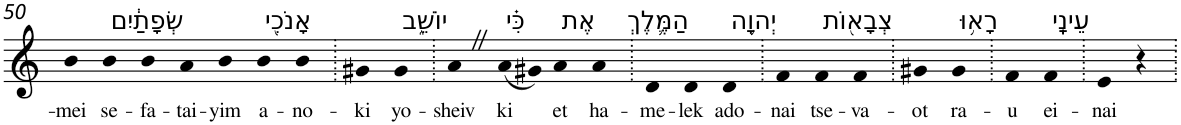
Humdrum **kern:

**kern	**text
*part1	*part1
*staff1	*staff1
*I"Piano	*
*I'Pno	*
!!LO:PB:g=z
*clefG2	*
*k[]	*
=50	=50
!	!LO:LY:b
4b	-mei
!LO:TX:a:t=שְׂפָתַ֔יִם	!
!	!LO:LY:b
4b	se-
!	!LO:LY:b
4b	-fa-
!	!LO:LY:b
4a	-tai-
!	!LO:LY:b
4b	-yim
!LO:TX:a:t=אָנֹכִ֖י	!
!	!LO:LY:b
4b	a-
!	!LO:LY:b
4b	-no-
=51.	=51.
!	!LO:LY:b
4g#X	-ki
!LO:TX:a:t=יוֹשֵׁ֑ב	!
!	!LO:LY:b
4g#	yo-
=52.	=52.
!	!LO:LY:b
4aZ	-sheiv
!LO:TX:a:t=כִּ֗י	!
!	!LO:LY:b
(8a	ki
8g#X)	.
!LO:TX:a:t=אֶת	!
!	!LO:LY:b
4a	et
!LO:TX:a:t=הַמֶּ֛לֶךְ	!
!	!LO:LY:b
4a	ha-
=53.	=53.
!	!LO:LY:b
4d	-me-
!	!LO:LY:b
4d	-lek
!LO:TX:a:t=יְהוָ֥ה	!
!	!LO:LY:b
4d	ado-
=54.	=54.
!	!LO:LY:b
4f	-nai
!LO:TX:a:t=צְבָא֖וֹת	!
!	!LO:LY:b
4f	tse-
!	!LO:LY:b
4f	-va-
=55.	=55.
!	!LO:LY:b
4g#X	-ot
!LO:TX:a:t=רָא֥וּ	!
!	!LO:LY:b
4g#	ra-
=56.	=56.
!	!LO:LY:b
4f	-u
!LO:TX:a:t=עֵינָֽי	!
!	!LO:LY:b
4f	ei-
=57.	=57.
!	!LO:LY:b
4e	-nai
4r	.
=.	=.
*-	*-
